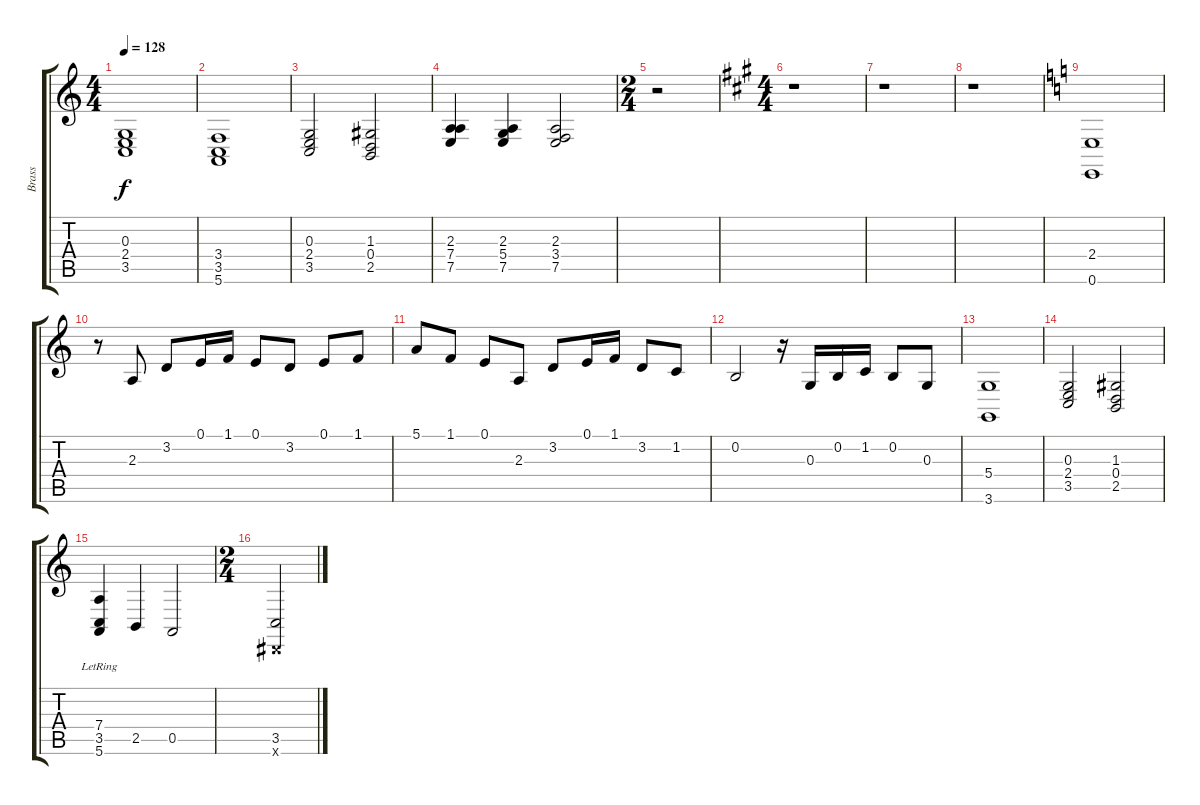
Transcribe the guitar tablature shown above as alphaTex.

\track ("Brass" "Brass") {instrument brasssection}
\staff {score tabs}
\tuning (E4 B3 G3 D3 A2 E2) {hide}
\ts (4 4)
\tempo 128
\clef g2
\ks c
(0.3 2.4 3.5).1{dy f} |
(3.4 3.5 5.6).1 |
(0.3 2.4 3.5).2 (1.3 0.4 2.5).2 |
(2.3 7.4 7.5).4 (2.3 5.4 7.5).4 (2.3 3.4 7.5).2 |
\ts (2 4)
r.2 |
\ts (4 4)
\ks a
r.1 |
r.1 |
r.1 |
\ks c
(2.4 0.6).1 |
r.8 2.3.8{volume 14 instrument violin} 3.2.8 0.1.16 1.1.16 0.1.8 3.2.8 0.1.8 1.1.8 |
5.1.8 1.1.8 0.1.8 2.3.8 3.2.8 0.1.16 1.1.16 3.2.8 1.2.8 |
0.2.2 r.16 0.3.16 0.2.16 1.2.16 0.2.8 0.3.8 |
(5.4 3.6).1 |
(0.3 2.4 3.5).2{volume 9 instrument brasssection} (1.3 0.4 2.5).2 |
(7.4 3.5 5.6{lr}).4 2.5.4 0.5.2 |
\ts (2 4)
(3.5 -1.6{x}).2
